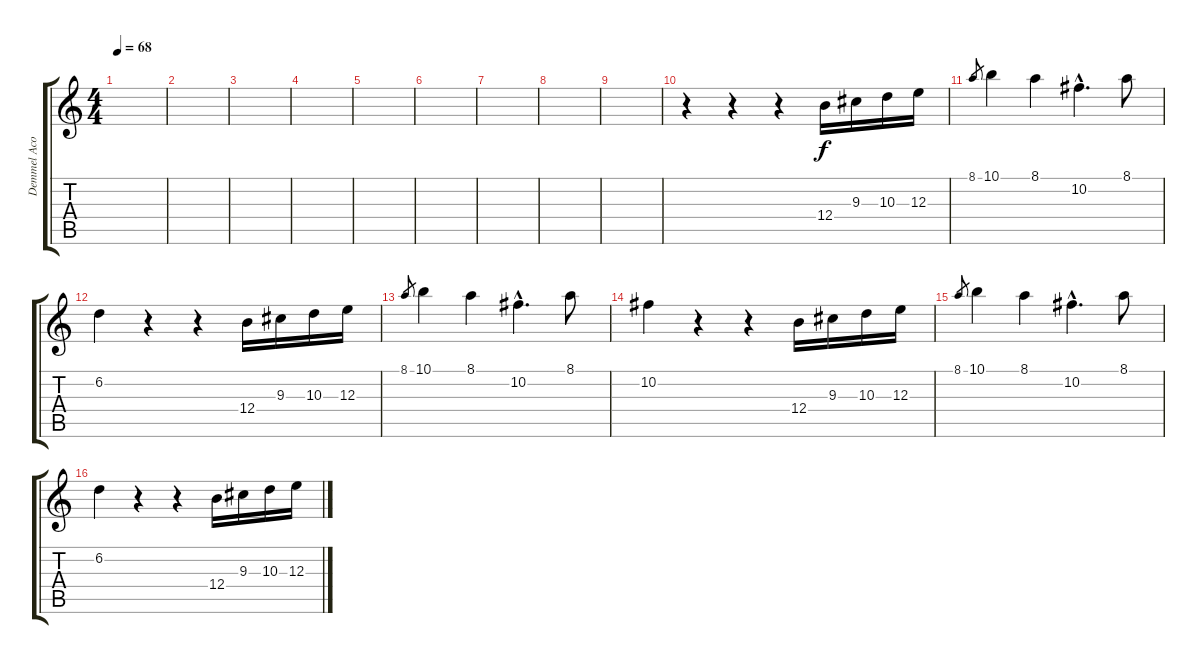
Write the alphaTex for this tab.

\track ("Demmel Acoustic" "Demmel Aco") {instrument acousticguitarsteel}
\staff {score tabs}
\tuning (Db4 Ab3 E3 B2 Gb2 B1) {hide}
\ts (4 4)
\tempo 68
\clef g2
\ks c
|
|
|
|
|
|
|
|
|
r.4 r.4 r.4 12.4.16 9.3.16 10.3.16 12.3.16 |
8.1.8{gr} 10.1.4 8.1.4 10.2{hac}.4{d} 8.1.8 |
6.2.4 r.4 r.4 12.4.16 9.3.16 10.3.16 12.3.16 |
8.1.8{gr} 10.1.4 8.1.4 10.2{hac}.4{d} 8.1.8 |
10.2.4 r.4 r.4 12.4.16 9.3.16 10.3.16 12.3.16 |
8.1.8{gr} 10.1.4 8.1.4 10.2{hac}.4{d} 8.1.8 |
6.2.4 r.4 r.4 12.4.16 9.3.16 10.3.16 12.3.16
